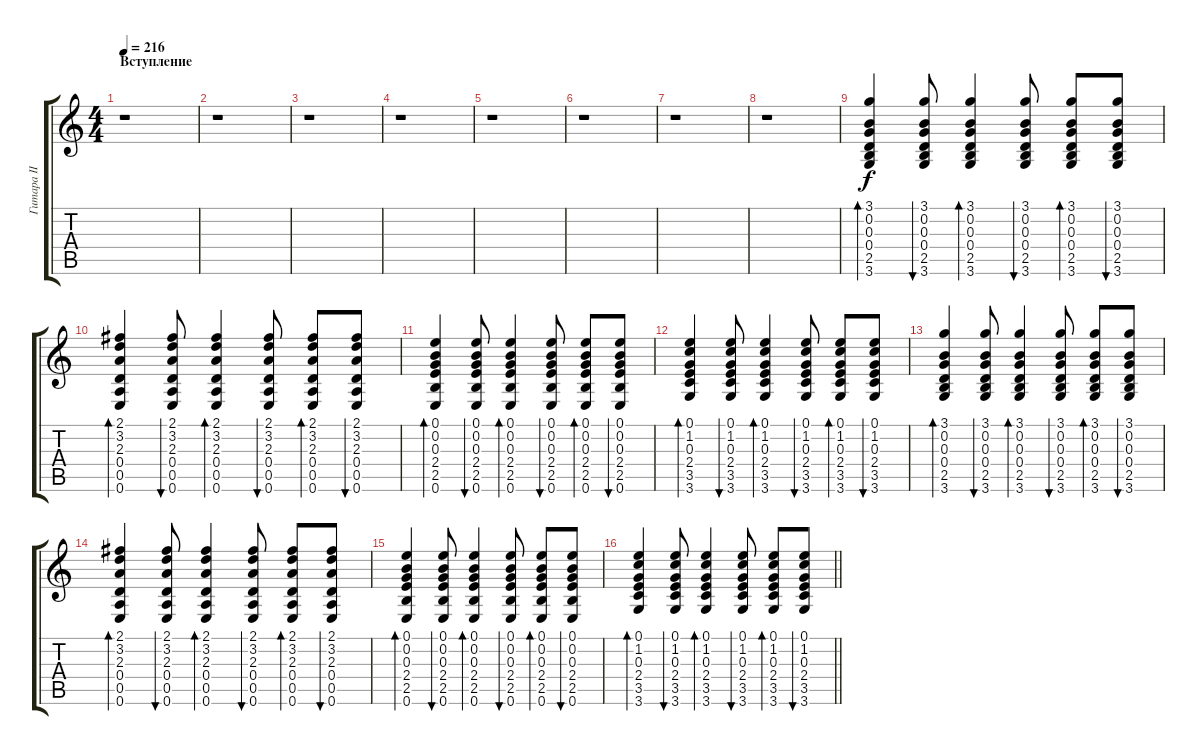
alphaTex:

\track ("Гитара II" "Гитара II") {instrument electricguitarclean}
\staff {score tabs}
\tuning (E4 B3 G3 D3 A2 E2) {hide}
\ts (4 4)
\section ("" "Вступление")
\tempo 216
\clef g2
\ks c
r.1{dy f instrument electricguitarclean} |
r.1 |
r.1 |
r.1 |
r.1 |
r.1 |
r.1 |
r.1 |
(3.1 0.2 0.3 0.4 2.5 3.6).4{bd 60} (3.1 0.2 0.3 0.4 2.5 3.6).8{bu 60} (3.1 0.2 0.3 0.4 2.5 3.6).4{bd 60} (3.1 0.2 0.3 0.4 2.5 3.6).8{bu 60} (3.1 0.2 0.3 0.4 2.5 3.6).8{bd 60} (3.1 0.2 0.3 0.4 2.5 3.6).8{bu 60} |
(2.1 3.2 2.3 0.4 0.5 0.6).4{bd 60} (2.1 3.2 2.3 0.4 0.5 0.6).8{bu 60} (2.1 3.2 2.3 0.4 0.5 0.6).4{bd 60} (2.1 3.2 2.3 0.4 0.5 0.6).8{bu 60} (2.1 3.2 2.3 0.4 0.5 0.6).8{bd 60} (2.1 3.2 2.3 0.4 0.5 0.6).8{bu 60} |
(0.1 0.2 0.3 2.4 2.5 0.6).4{bd 60} (0.1 0.2 0.3 2.4 2.5 0.6).8{bu 60} (0.1 0.2 0.3 2.4 2.5 0.6).4{bd 60} (0.1 0.2 0.3 2.4 2.5 0.6).8{bu 60} (0.1 0.2 0.3 2.4 2.5 0.6).8{bd 60} (0.1 0.2 0.3 2.4 2.5 0.6).8{bu 60} |
(0.1 1.2 0.3 2.4 3.5 3.6).4{bd 60} (0.1 1.2 0.3 2.4 3.5 3.6).8{bu 60} (0.1 1.2 0.3 2.4 3.5 3.6).4{bd 60} (0.1 1.2 0.3 2.4 3.5 3.6).8{bu 60} (0.1 1.2 0.3 2.4 3.5 3.6).8{bd 60} (0.1 1.2 0.3 2.4 3.5 3.6).8{bu 60} |
(3.1 0.2 0.3 0.4 2.5 3.6).4{bd 60} (3.1 0.2 0.3 0.4 2.5 3.6).8{bu 60} (3.1 0.2 0.3 0.4 2.5 3.6).4{bd 60} (3.1 0.2 0.3 0.4 2.5 3.6).8{bu 60} (3.1 0.2 0.3 0.4 2.5 3.6).8{bd 60} (3.1 0.2 0.3 0.4 2.5 3.6).8{bu 60} |
(2.1 3.2 2.3 0.4 0.5 0.6).4{bd 60} (2.1 3.2 2.3 0.4 0.5 0.6).8{bu 60} (2.1 3.2 2.3 0.4 0.5 0.6).4{bd 60} (2.1 3.2 2.3 0.4 0.5 0.6).8{bu 60} (2.1 3.2 2.3 0.4 0.5 0.6).8{bd 60} (2.1 3.2 2.3 0.4 0.5 0.6).8{bu 60} |
(0.1 0.2 0.3 2.4 2.5 0.6).4{bd 60} (0.1 0.2 0.3 2.4 2.5 0.6).8{bu 60} (0.1 0.2 0.3 2.4 2.5 0.6).4{bd 60} (0.1 0.2 0.3 2.4 2.5 0.6).8{bu 60} (0.1 0.2 0.3 2.4 2.5 0.6).8{bd 60} (0.1 0.2 0.3 2.4 2.5 0.6).8{bu 60} |
\barLineRight lightlight
(0.1 1.2 0.3 2.4 3.5 3.6).4{bd 60} (0.1 1.2 0.3 2.4 3.5 3.6).8{bu 60} (0.1 1.2 0.3 2.4 3.5 3.6).4{bd 60} (0.1 1.2 0.3 2.4 3.5 3.6).8{bu 60} (0.1 1.2 0.3 2.4 3.5 3.6).8{bd 60} (0.1 1.2 0.3 2.4 3.5 3.6).8{bu 60}
